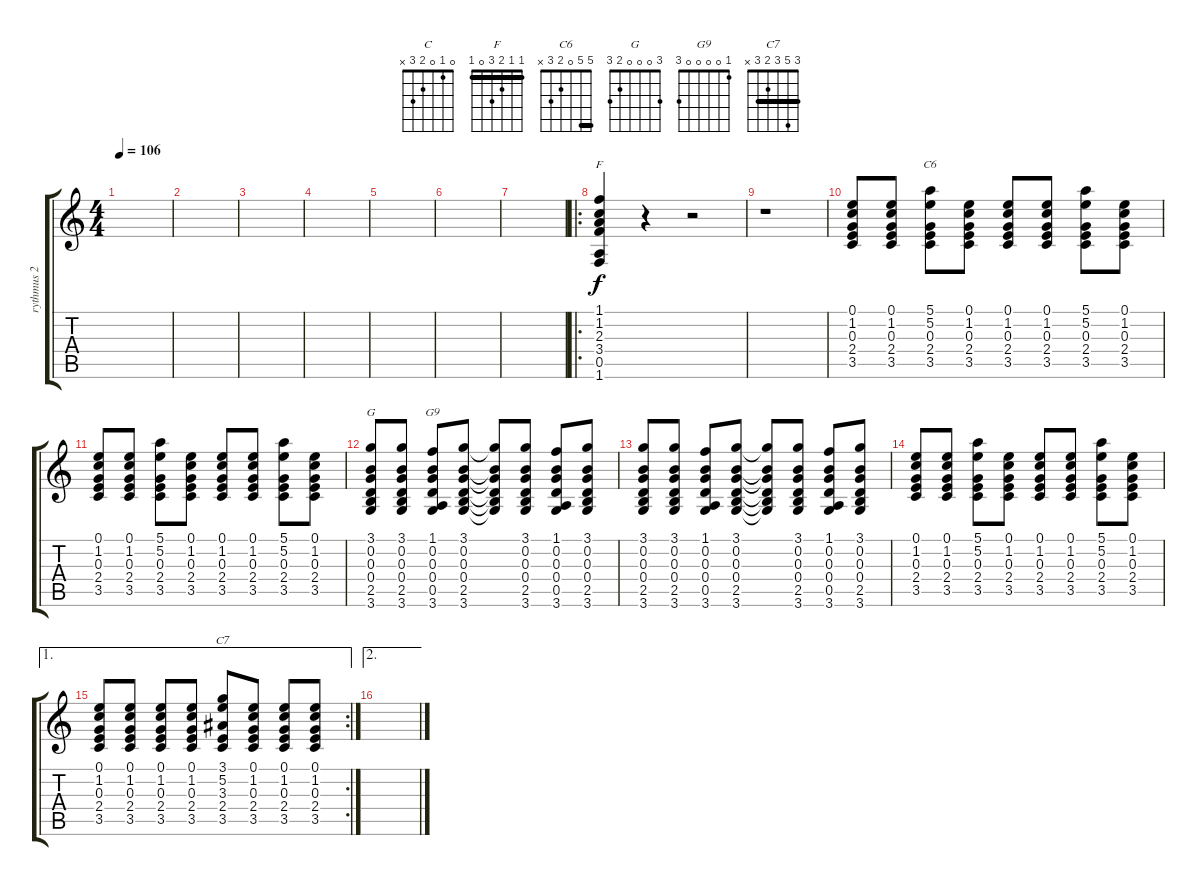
\track ("rythmus 2" "rythmus 2") {instrument acousticguitarnylon}
\staff {score tabs}
\tuning (E4 B3 G3 D3 A2 E2) {hide}
\chord ("C" 0 1 0 2 3 x)
\chord ("F" 1 1 2 3 0 1) {barre 1}
\chord ("C6" 5 5 0 2 3 x) {barre 5}
\chord ("G" 3 0 0 0 2 3)
\chord ("G9" 1 0 0 0 0 3)
\chord ("C7" 3 5 3 2 3 x) {barre 3}
\ts (4 4)
\tempo 106
\clef g2
\ks c
|
|
|
|
|
|
|
\ro
(1.1 1.2 2.3 3.4 0.5 1.6).4{ch "F"} r.4 r.2 |
r.1 |
(0.1 1.2 0.3 2.4 3.5).8 (0.1 1.2 0.3 2.4 3.5).8 (5.1 5.2 0.3 2.4 3.5).8{ch "C6"} (0.1 1.2 0.3 2.4 3.5).8 (0.1 1.2 0.3 2.4 3.5).8 (0.1 1.2 0.3 2.4 3.5).8 (5.1 5.2 0.3 2.4 3.5).8 (0.1 1.2 0.3 2.4 3.5).8 |
(0.1 1.2 0.3 2.4 3.5).8 (0.1 1.2 0.3 2.4 3.5).8 (5.1 5.2 0.3 2.4 3.5).8 (0.1 1.2 0.3 2.4 3.5).8 (0.1 1.2 0.3 2.4 3.5).8 (0.1 1.2 0.3 2.4 3.5).8 (5.1 5.2 0.3 2.4 3.5).8 (0.1 1.2 0.3 2.4 3.5).8 |
(3.1 0.2 0.3 0.4 2.5 3.6).8{ch "G"} (3.1 0.2 0.3 0.4 2.5 3.6).8 (1.1 0.2 0.3 0.4 0.5 3.6).8{ch "G9"} (3.1 0.2 0.3 0.4 2.5 3.6).8 (3.1{t} 0.2{t} 0.3{t} 0.4{t} 2.5{t} 3.6{t}).8 (3.1 0.2 0.3 0.4 2.5 3.6).8 (1.1 0.2 0.3 0.4 0.5 3.6).8 (3.1 0.2 0.3 0.4 2.5 3.6).8 |
(3.1 0.2 0.3 0.4 2.5 3.6).8 (3.1 0.2 0.3 0.4 2.5 3.6).8 (1.1 0.2 0.3 0.4 0.5 3.6).8 (3.1 0.2 0.3 0.4 2.5 3.6).8 (3.1{t} 0.2{t} 0.3{t} 0.4{t} 2.5{t} 3.6{t}).8 (3.1 0.2 0.3 0.4 2.5 3.6).8 (1.1 0.2 0.3 0.4 0.5 3.6).8 (3.1 0.2 0.3 0.4 2.5 3.6).8 |
(0.1 1.2 0.3 2.4 3.5).8 (0.1 1.2 0.3 2.4 3.5).8 (5.1 5.2 0.3 2.4 3.5).8 (0.1 1.2 0.3 2.4 3.5).8 (0.1 1.2 0.3 2.4 3.5).8 (0.1 1.2 0.3 2.4 3.5).8 (5.1 5.2 0.3 2.4 3.5).8 (0.1 1.2 0.3 2.4 3.5).8 |
\ae 1
\rc 2
(0.1 1.2 0.3 2.4 3.5).8 (0.1 1.2 0.3 2.4 3.5).8 (0.1 1.2 0.3 2.4 3.5).8 (0.1 1.2 0.3 2.4 3.5).8 (3.1 5.2 3.3 2.4 3.5).8{ch "C7"} (0.1 1.2 0.3 2.4 3.5).8 (0.1 1.2 0.3 2.4 3.5).8 (0.1 1.2 0.3 2.4 3.5).8 |
\ae 2
